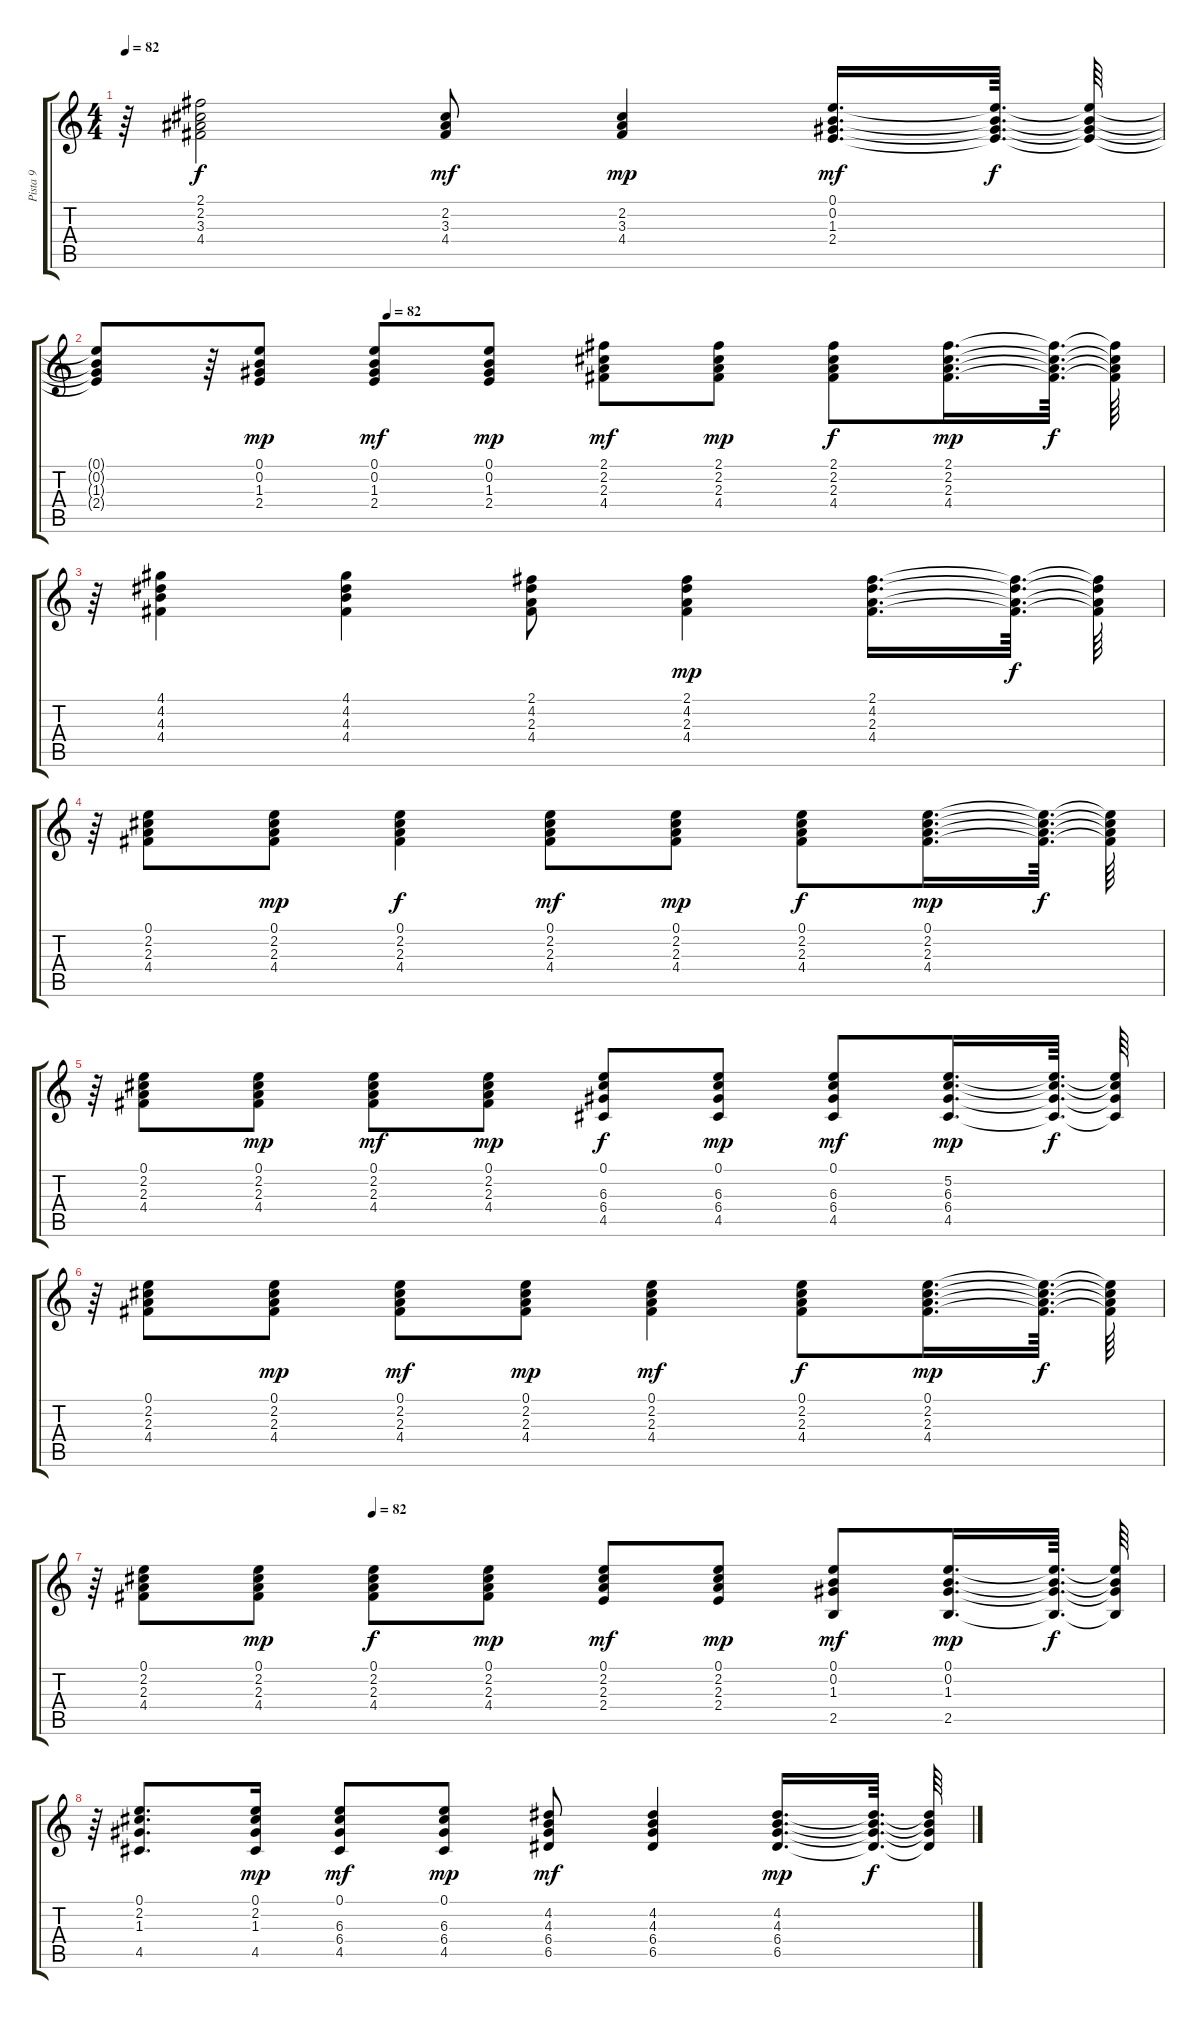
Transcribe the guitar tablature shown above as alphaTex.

\track ("Pista 9" "Pista 9") {instrument acousticguitarsteel}
\staff {score tabs}
\tuning (E4 B3 G3 D3 A2 E2) {hide}
\ts (4 4)
\tempo 82
\clef g2
\ks c
r.64{dy f} (2.1 2.2 3.3 4.4).2 (2.2 3.3 4.4).8{dy mf} (2.2 3.3 4.4).4{dy mp} (0.1 0.2 1.3 2.4).16{d dy mf} (0.1{t} 0.2{t} 1.3{t} 2.4{t}).64{d dy f} (0.1{t} 0.2{t} 1.3{t} 2.4{t}).64 |
\tempo (82 0.2734375)
(0.1{t} 0.2{t} 1.3{t} 2.4{t}).8 r.64 (0.1 0.2 1.3 2.4).8{dy mp} (0.1 0.2 1.3 2.4).8{dy mf} (0.1 0.2 1.3 2.4).8{dy mp} (2.1 2.2 2.3 4.4).8{dy mf} (2.1 2.2 2.3 4.4).8{dy mp} (2.1 2.2 2.3 4.4).8{dy f} (2.1 2.2 2.3 4.4).16{d dy mp} (2.1{t} 2.2{t} 2.3{t} 4.4{t}).64{d dy f} (2.1{t} 2.2{t} 2.3{t} 4.4{t}).64 |
r.64 (4.1 4.2 4.3 4.4).4 (4.1 4.2 4.3 4.4).4 (2.1 4.2 2.3 4.4).8 (2.1 4.2 2.3 4.4).4{dy mp} (2.1 4.2 2.3 4.4).16{d} (2.1{t} 4.2{t} 2.3{t} 4.4{t}).64{d dy f} (2.1{t} 4.2{t} 2.3{t} 4.4{t}).64 |
r.64 (0.1 2.2 2.3 4.4).8 (0.1 2.2 2.3 4.4).8{dy mp} (0.1 2.2 2.3 4.4).4{dy f} (0.1 2.2 2.3 4.4).8{dy mf} (0.1 2.2 2.3 4.4).8{dy mp} (0.1 2.2 2.3 4.4).8{dy f} (0.1 2.2 2.3 4.4).16{d dy mp} (0.1{t} 2.2{t} 2.3{t} 4.4{t}).64{d dy f} (0.1{t} 2.2{t} 2.3{t} 4.4{t}).64 |
r.64 (0.1 2.2 2.3 4.4).8 (0.1 2.2 2.3 4.4).8{dy mp} (0.1 2.2 2.3 4.4).8{dy mf} (0.1 2.2 2.3 4.4).8{dy mp} (0.1 6.3 6.4 4.5).8{dy f} (0.1 6.3 6.4 4.5).8{dy mp} (0.1 6.3 6.4 4.5).8{dy mf} (5.2 6.3 6.4 4.5).16{d dy mp} (5.2{t} 6.3{t} 6.4{t} 4.5{t}).64{d dy f} (5.2{t} 6.3{t} 6.4{t} 4.5{t}).64 |
r.64 (0.1 2.2 2.3 4.4).8 (0.1 2.2 2.3 4.4).8{dy mp} (0.1 2.2 2.3 4.4).8{dy mf} (0.1 2.2 2.3 4.4).8{dy mp} (0.1 2.2 2.3 4.4).4{dy mf} (0.1 2.2 2.3 4.4).8{dy f} (0.1 2.2 2.3 4.4).16{d dy mp} (0.1{t} 2.2{t} 2.3{t} 4.4{t}).64{d dy f} (0.1{t} 2.2{t} 2.3{t} 4.4{t}).64 |
\tempo (82 0.2604166666666667)
r.64 (0.1 2.2 2.3 4.4).8 (0.1 2.2 2.3 4.4).8{dy mp} (0.1 2.2 2.3 4.4).8{dy f} (0.1 2.2 2.3 4.4).8{dy mp} (0.1 2.2 2.3 2.4).8{dy mf} (0.1 2.2 2.3 2.4).8{dy mp} (0.1 0.2 1.3 2.5).8{dy mf} (0.1 0.2 1.3 2.5).16{d dy mp} (0.1{t} 0.2{t} 1.3{t} 2.5{t}).64{d dy f} (0.1{t} 0.2{t} 1.3{t} 2.5{t}).64 |
r.64 (0.1 2.2 1.3 4.5).8{d} (0.1 2.2 1.3 4.5).16{dy mp} (0.1 6.3 6.4 4.5).8{dy mf} (0.1 6.3 6.4 4.5).8{dy mp} (4.2 4.3 6.4 6.5).8{dy mf} (4.2 4.3 6.4 6.5).4 (4.2 4.3 6.4 6.5).16{d dy mp} (4.2{t} 4.3{t} 6.4{t} 6.5{t}).64{d dy f} (4.2{t} 4.3{t} 6.4{t} 6.5{t}).64
